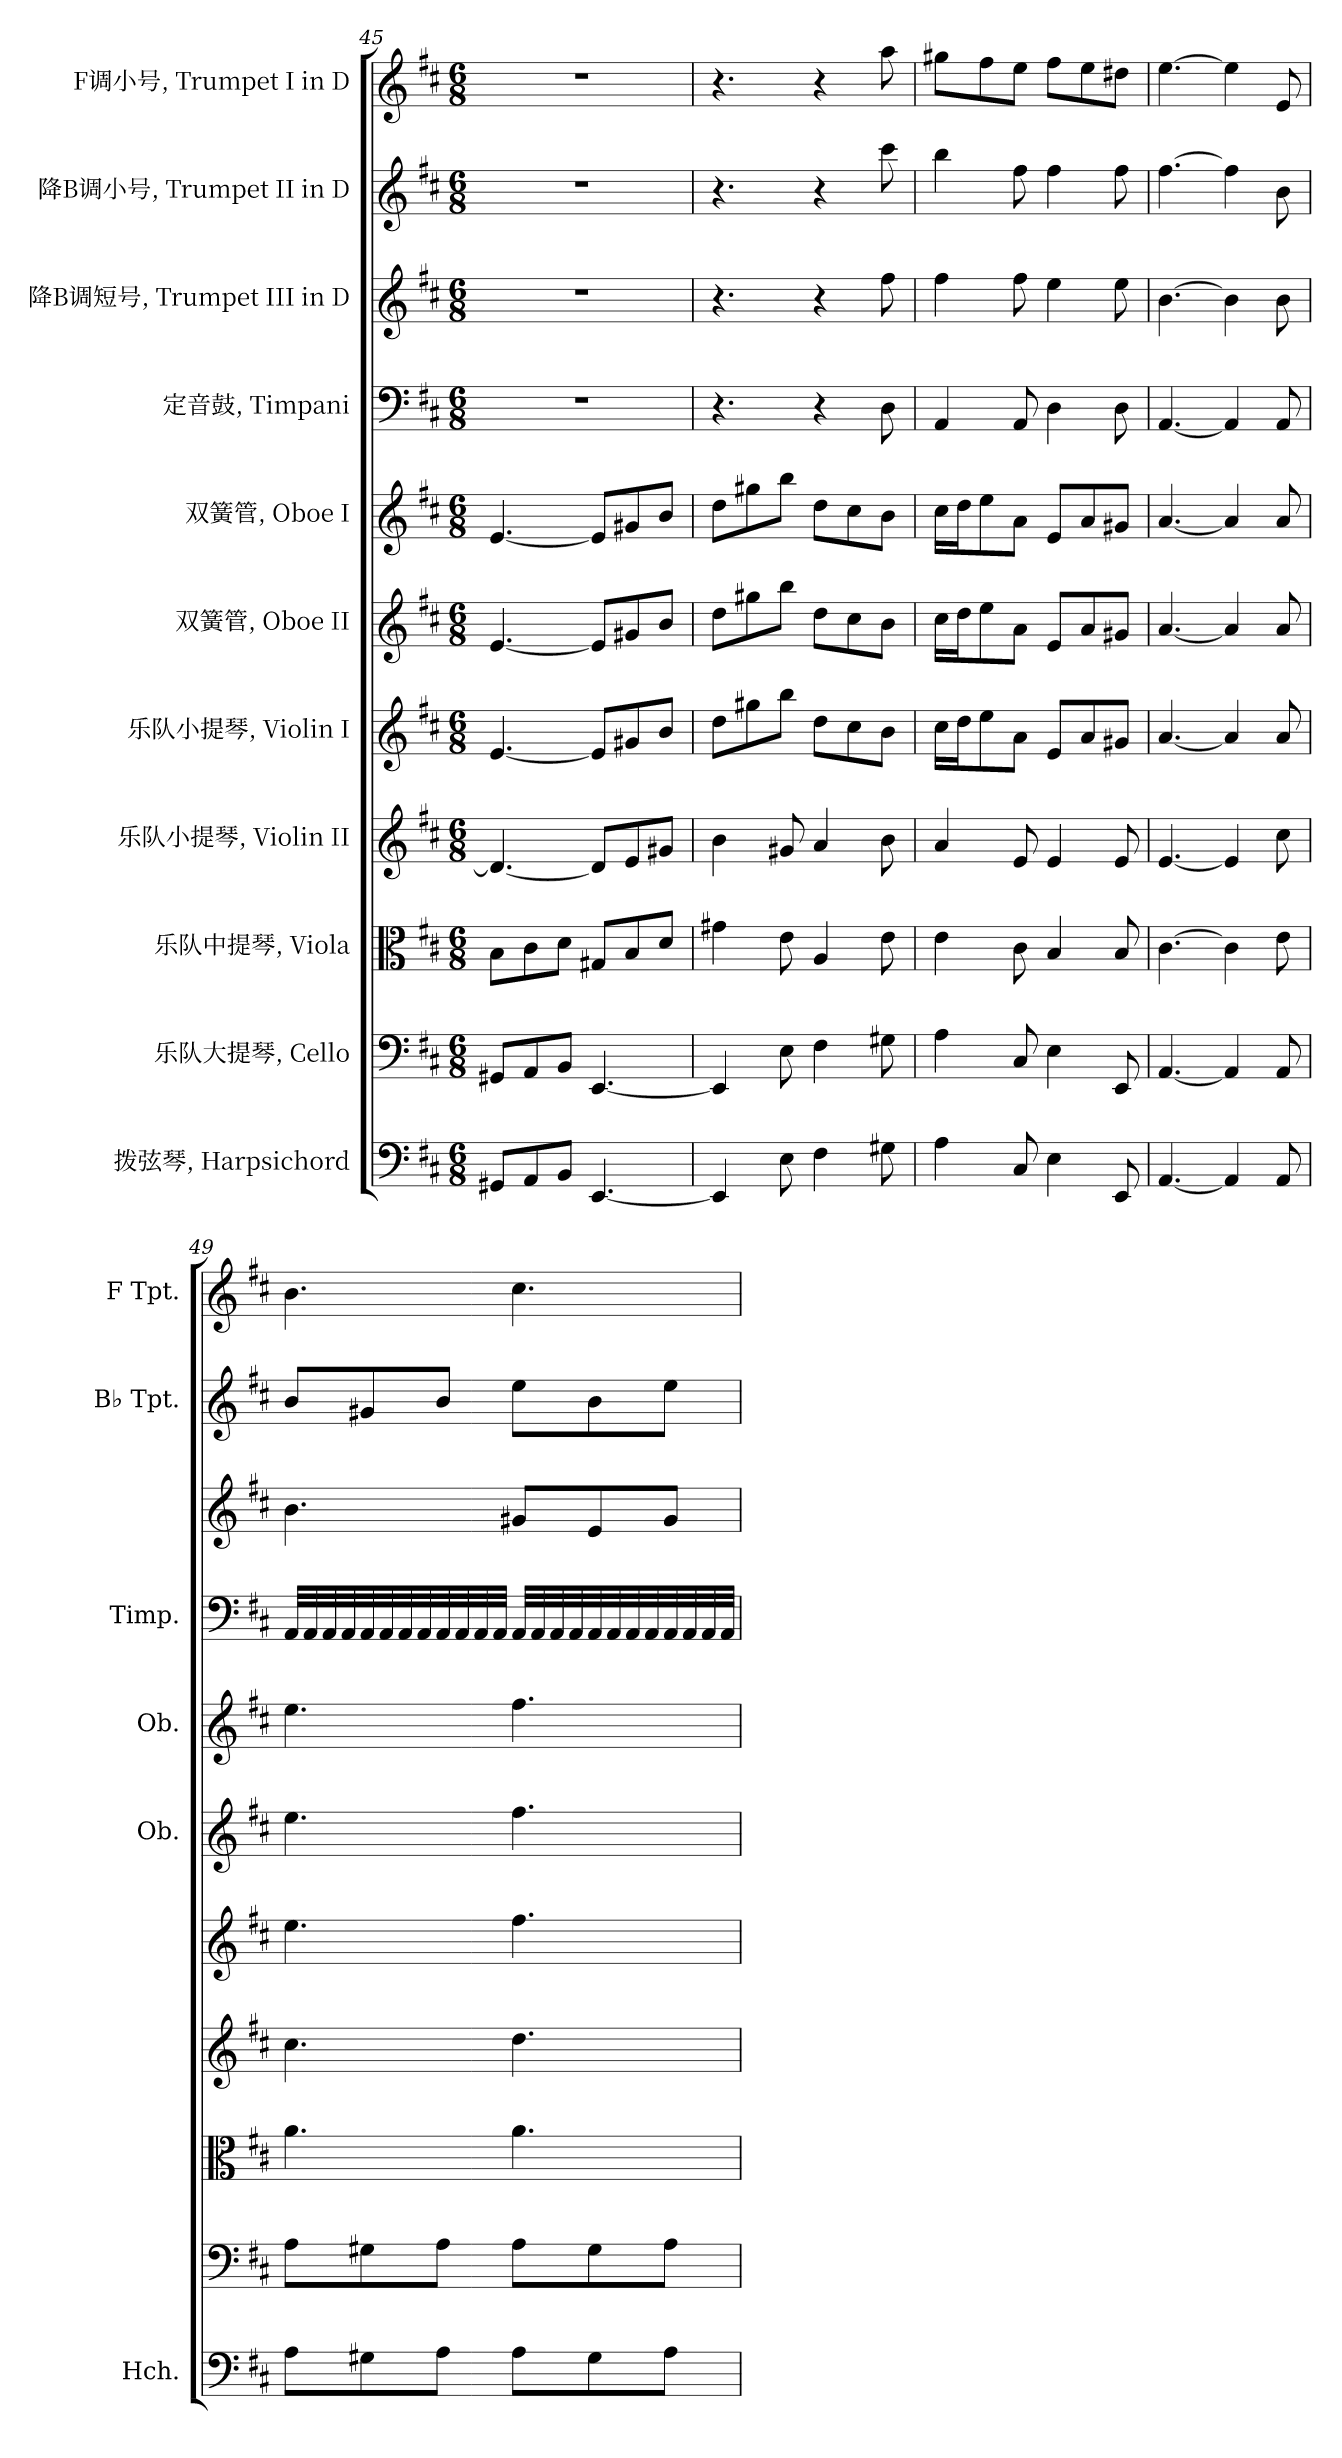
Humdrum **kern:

**kern	**kern	**kern	**kern	**kern	**kern	**kern	**kern	**kern	**kern	**kern
*part11	*part10	*part9	*part8	*part7	*part6	*part5	*part4	*part3	*part2	*part1
*staff11	*staff10	*staff9	*staff8	*staff7	*staff6	*staff5	*staff4	*staff3	*staff2	*staff1
*I"拨弦琴, Harpsichord	*I"乐队大提琴, Cello	*I"乐队中提琴, Viola	*I"乐队小提琴, Violin II	*I"乐队小提琴, Violin I	*I"双簧管, Oboe II	*I"双簧管, Oboe I	*I"定音鼓, Timpani	*I"降B调短号, Trumpet III in D	*I"降B调小号, Trumpet II in D	*I"F调小号, Trumpet I in D
*I'Hch.	*	*	*	*	*I'Ob.	*I'Ob.	*I'Timp.	*	*I'B♭ Tpt.	*I'F Tpt.
*clefF4	*clefF4	*clefC3	*clefG2	*clefG2	*clefG2	*clefG2	*clefF4	*clefG2	*clefG2	*clefG2
*	*	*	*	*	*	*	*	*ITrd1c2	*ITrd1c2	*ITrd-3c-5
*k[f#c#]	*k[f#c#]	*k[f#c#]	*k[f#c#]	*k[f#c#]	*k[f#c#]	*k[f#c#]	*k[f#c#]	*k[]	*k[]	*k[f#]
*M6/8	*M6/8	*M6/8	*M6/8	*M6/8	*M6/8	*M6/8	*M6/8	*M6/8	*M6/8	*M6/8
=45	=45	=45	=45	=45	=45	=45	=45	=45	=45	=45
8GG#X/L	8GG#X/L	8B\L	4.d/_	[4.e/	[4.e/	[4.e/	2.r	2.r	2.r	2.r
8AA/	8AA/	8c#\	.	.	.	.	.	.	.	.
8BB/J	8BB/J	8d\J	.	.	.	.	.	.	.	.
[4.EE/	[4.EE/	8G#X/L	8d/L]	8e/L]	8e/L]	8e/L]	.	.	.	.
.	.	8B/	8e/	8g#X/	8g#X/	8g#X/	.	.	.	.
.	.	8d/J	8g#X/J	8b/J	8b/J	8b/J	.	.	.	.
=46	=46	=46	=46	=46	=46	=46	=46	=46	=46	=46
4EE/]	4EE/]	4g#X\	4b\	8dd\L	8dd\L	8dd\L	4.r	4.r	4.r	4.r
.	.	.	.	8gg#X\	8gg#X\	8gg#X\	.	.	.	.
8E\	8E\	8e\	8g#X/	8bb\J	8bb\J	8bb\J	.	.	.	.
4F#\	4F#\	4A/	4a/	8dd\L	8dd\L	8dd\L	4r	4r	4r	4r
.	.	.	.	8cc#\	8cc#\	8cc#\	.	.	.	.
8G#X\	8G#X\	8e\	8b\	8b\J	8b\J	8b\J	8D\	8ee\	8bb\	8ddd\
!!LO:PB:g=z
=47	=47	=47	=47	=47	=47	=47	=47	=47	=47	=47
4A\	4A\	4e\	4a/	16cc#\LL	16cc#\LL	16cc#\LL	4AA/	4ee\	4aa\	8ccc#X\L
.	.	.	.	16dd\J	16dd\J	16dd\J	.	.	.	.
.	.	.	.	8ee\	8ee\	8ee\	.	.	.	8bb\
8C#/	8C#/	8c#\	8e/	8a\J	8a\J	8a\J	8AA/	8ee\	8ee\	8aa\J
4E\	4E\	4B/	4e/	8e/L	8e/L	8e/L	4D\	4dd\	4ee\	8bb\L
.	.	.	.	8a/	8a/	8a/	.	.	.	8aa\
8EE/	8EE/	8B/	8e/	8g#X/J	8g#X/J	8g#X/J	8D\	8dd\	8ee\	8gg#X\J
=48	=48	=48	=48	=48	=48	=48	=48	=48	=48	=48
[4.AA/	[4.AA/	[4.c#\	[4.e/	[4.a/	[4.a/	[4.a/	[4.AA/	[4.a\	[4.ee\	[4.aa\
4AA/]	4AA/]	4c#\]	4e/]	4a/]	4a/]	4a/]	4AA/]	4a\]	4ee\]	4aa\]
8AA/	8AA/	8e\	8cc#\	8a/	8a/	8a/	8AA/	8a\	8a\	8a/
=49	=49	=49	=49	=49	=49	=49	=49	=49	=49	=49
8A\L	8A\L	4.a\	4.cc#\	4.ee\	4.ee\	4.ee\	32AA/LLL	4.a\	8a/L	4.ee\
.	.	.	.	.	.	.	32AA/	.	.	.
.	.	.	.	.	.	.	32AA/	.	.	.
.	.	.	.	.	.	.	32AA/	.	.	.
8G#X\	8G#X\	.	.	.	.	.	32AA/	.	8f#X/	.
.	.	.	.	.	.	.	32AA/	.	.	.
.	.	.	.	.	.	.	32AA/	.	.	.
.	.	.	.	.	.	.	32AA/	.	.	.
8A\J	8A\J	.	.	.	.	.	32AA/	.	8a/J	.
.	.	.	.	.	.	.	32AA/	.	.	.
.	.	.	.	.	.	.	32AA/	.	.	.
.	.	.	.	.	.	.	32AA/JJJ	.	.	.
8A\L	8A\L	4.a\	4.dd\	4.ff#\	4.ff#\	4.ff#\	32AA/LLL	8f#X/L	8dd\L	4.ff#\
.	.	.	.	.	.	.	32AA/	.	.	.
.	.	.	.	.	.	.	32AA/	.	.	.
.	.	.	.	.	.	.	32AA/	.	.	.
8G#\	8G#\	.	.	.	.	.	32AA/	8d/	8a\	.
.	.	.	.	.	.	.	32AA/	.	.	.
.	.	.	.	.	.	.	32AA/	.	.	.
.	.	.	.	.	.	.	32AA/	.	.	.
8A\J	8A\J	.	.	.	.	.	32AA/	8f#/J	8dd\J	.
.	.	.	.	.	.	.	32AA/	.	.	.
.	.	.	.	.	.	.	32AA/	.	.	.
.	.	.	.	.	.	.	32AA/JJJ	.	.	.
=	=	=	=	=	=	=	=	=	=	=
*-	*-	*-	*-	*-	*-	*-	*-	*-	*-	*-
